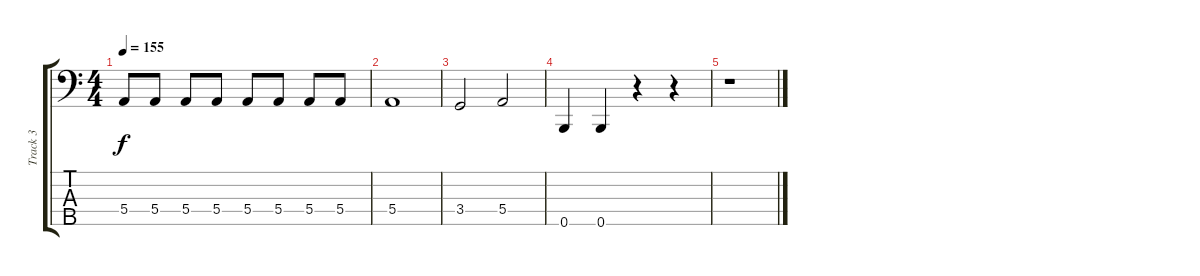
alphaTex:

\track ("Track 3" "Track 3") {instrument slapbass2}
\staff {score tabs}
\tuning (Gb2 D2 A1 E1 B0) {hide}
\ts (4 4)
\tempo 155
\clef f4
\ks c
5.4.8{dy f} 5.4.8 5.4.8 5.4.8 5.4.8 5.4.8 5.4.8 5.4.8 |
5.4.1 |
3.4.2 5.4.2 |
0.5.4 0.5.4 r.4 r.4 |
r.1
